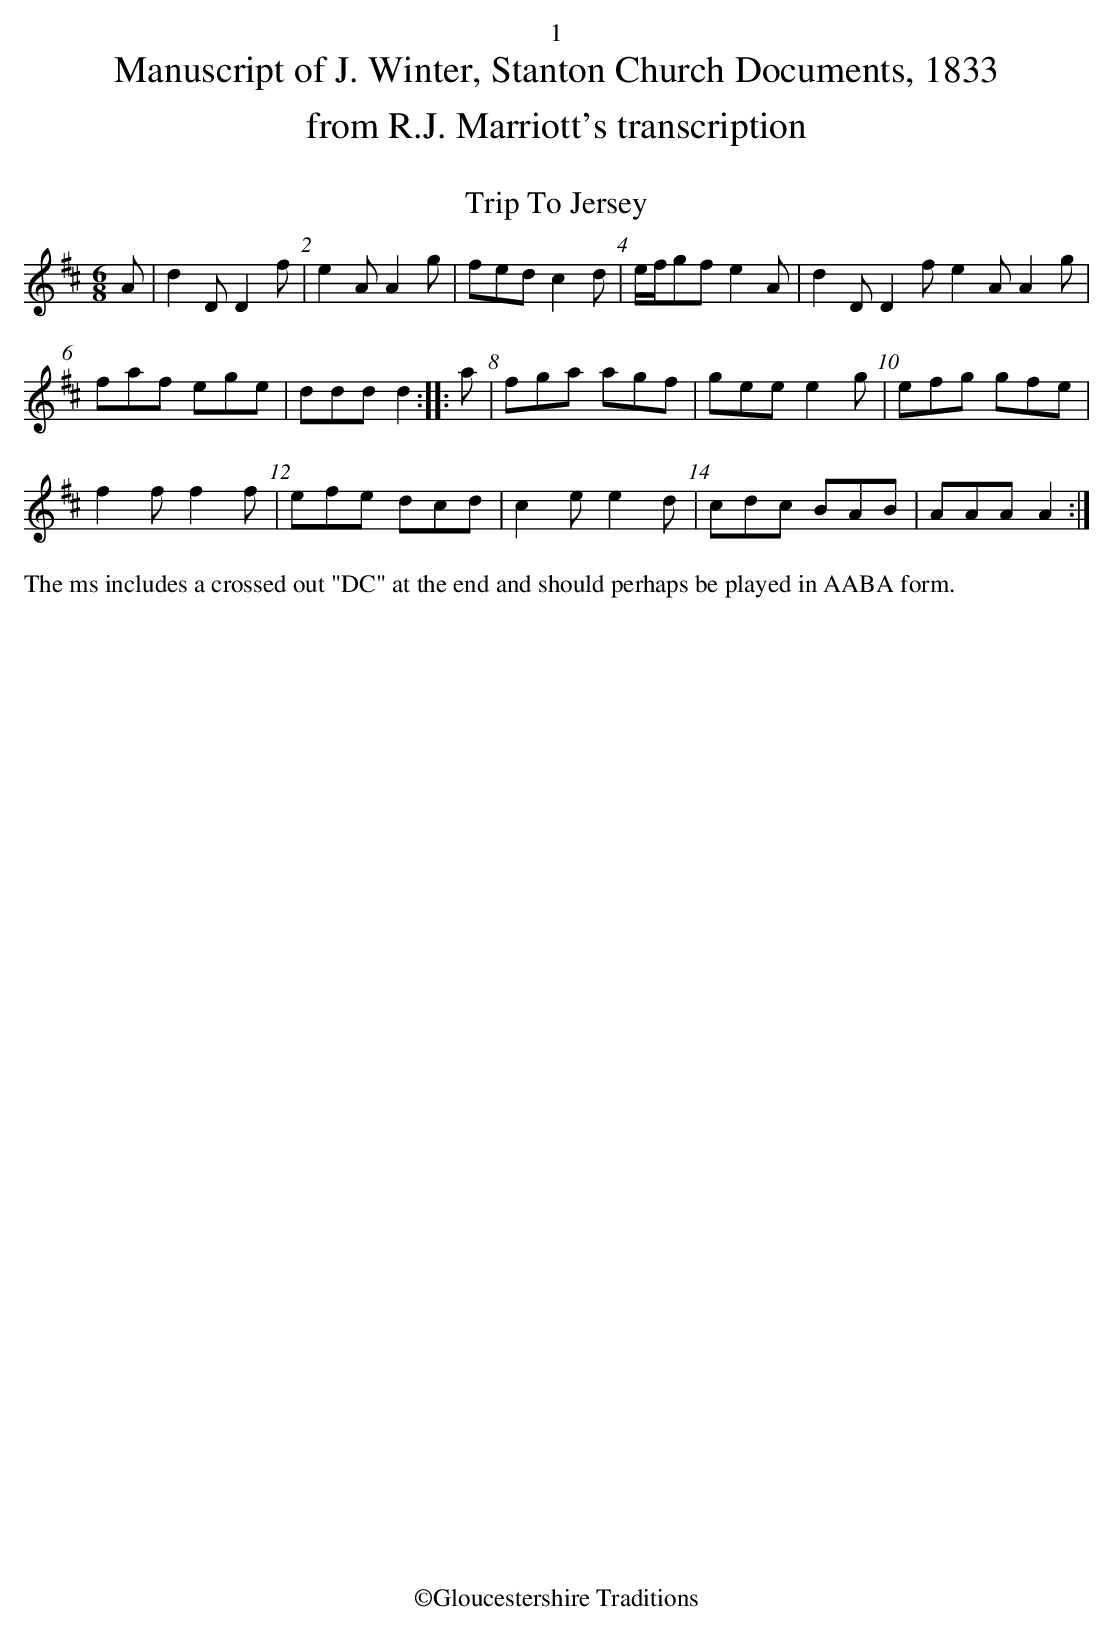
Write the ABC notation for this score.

X:1
T:Trip To Jersey
M:6/8
L:1/8
K:D
A|d2D D2f|e2A A2g|fed c2d|e/f/gf e2A|d2D D2fe2A A2g|
faf ege|ddd d2::a|fga agf|gee e2g|efg gfe|
f2f f2f|efe dcd|c2e e2d|cdc BAB|AAA A2:|]
